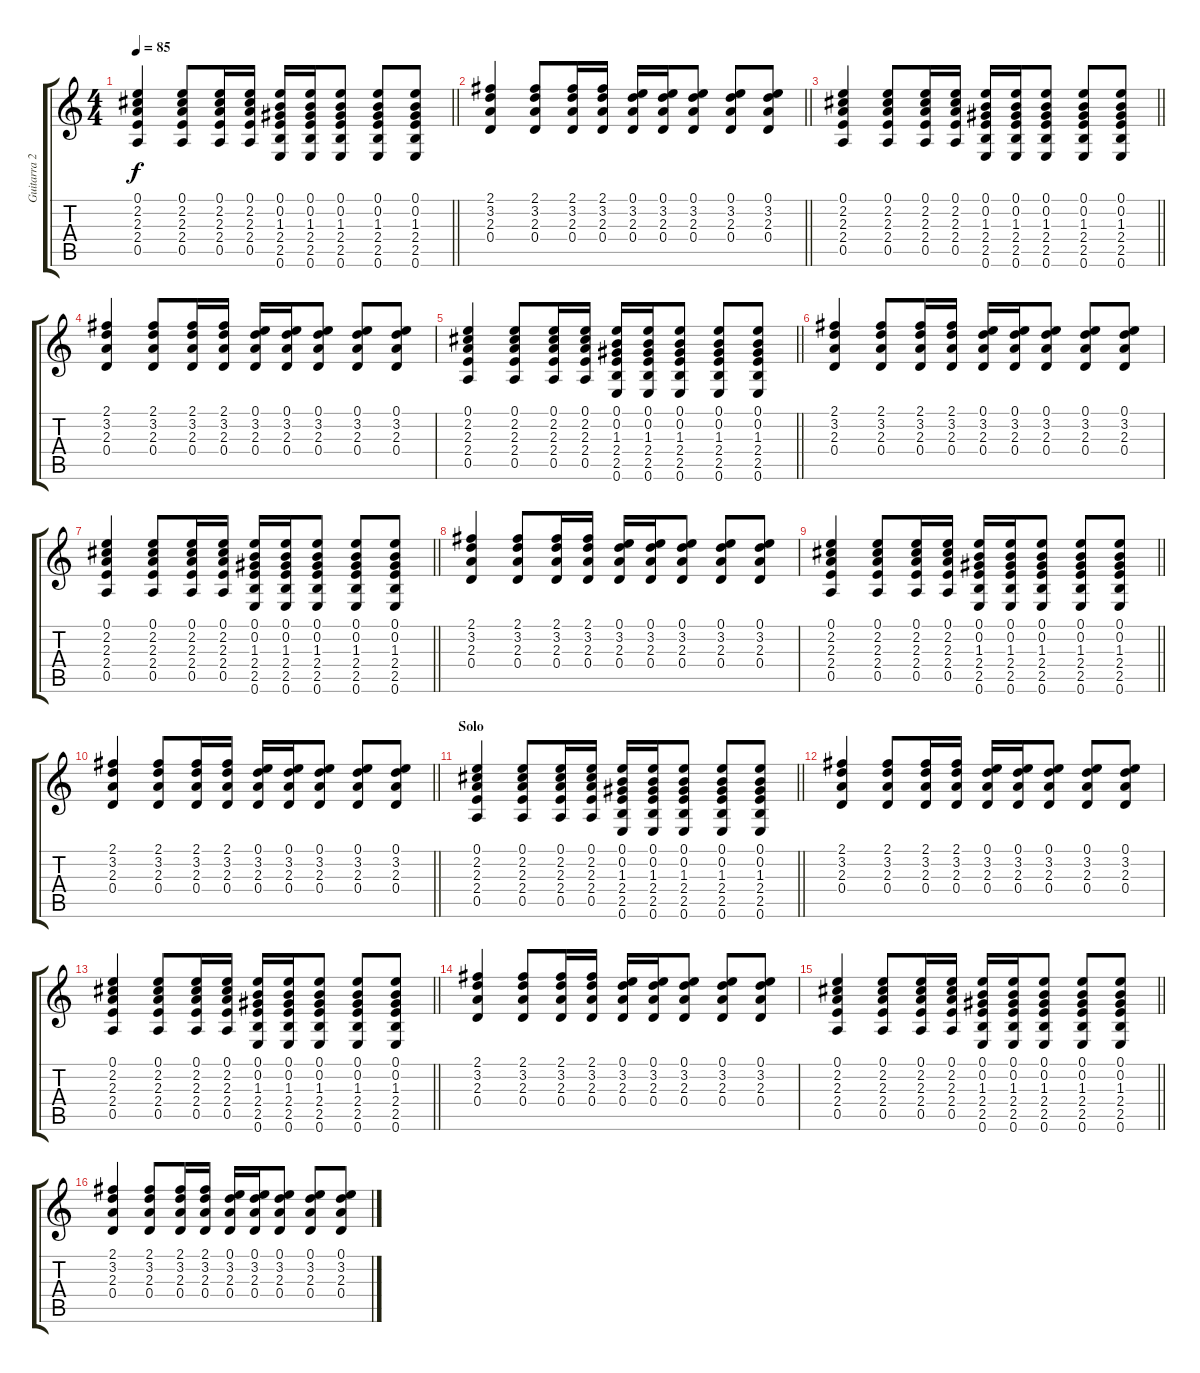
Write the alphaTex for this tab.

\track ("Guitarra 2" "Guitarra 2") {instrument acousticguitarsteel}
\staff {score tabs}
\tuning (E4 B3 G3 D3 A2 E2) {hide}
\ts (4 4)
\tempo 85
\clef g2
\barLineRight lightlight
\ks c
(0.1 2.2 2.3 2.4 0.5).4{dy f} (0.1 2.2 2.3 2.4 0.5).8 (0.1 2.2 2.3 2.4 0.5).16 (0.1 2.2 2.3 2.4 0.5).16 (0.1 0.2 1.3 2.4 2.5 0.6).16 (0.1 0.2 1.3 2.4 2.5 0.6).16 (0.1 0.2 1.3 2.4 2.5 0.6).8 (0.1 0.2 1.3 2.4 2.5 0.6).8 (0.1 0.2 1.3 2.4 2.5 0.6).8 |
\barLineRight lightlight
(2.1 3.2 2.3 0.4).4 (2.1 3.2 2.3 0.4).8 (2.1 3.2 2.3 0.4).16 (2.1 3.2 2.3 0.4).16 (0.1 3.2 2.3 0.4).16 (0.1 3.2 2.3 0.4).16 (0.1 3.2 2.3 0.4).8 (0.1 3.2 2.3 0.4).8 (0.1 3.2 2.3 0.4).8 |
\section ("" "")
\barLineRight lightlight
(0.1 2.2 2.3 2.4 0.5).4 (0.1 2.2 2.3 2.4 0.5).8 (0.1 2.2 2.3 2.4 0.5).16 (0.1 2.2 2.3 2.4 0.5).16 (0.1 0.2 1.3 2.4 2.5 0.6).16 (0.1 0.2 1.3 2.4 2.5 0.6).16 (0.1 0.2 1.3 2.4 2.5 0.6).8 (0.1 0.2 1.3 2.4 2.5 0.6).8 (0.1 0.2 1.3 2.4 2.5 0.6).8 |
(2.1 3.2 2.3 0.4).4 (2.1 3.2 2.3 0.4).8 (2.1 3.2 2.3 0.4).16 (2.1 3.2 2.3 0.4).16 (0.1 3.2 2.3 0.4).16 (0.1 3.2 2.3 0.4).16 (0.1 3.2 2.3 0.4).8 (0.1 3.2 2.3 0.4).8 (0.1 3.2 2.3 0.4).8 |
\barLineRight lightlight
(0.1 2.2 2.3 2.4 0.5).4 (0.1 2.2 2.3 2.4 0.5).8 (0.1 2.2 2.3 2.4 0.5).16 (0.1 2.2 2.3 2.4 0.5).16 (0.1 0.2 1.3 2.4 2.5 0.6).16 (0.1 0.2 1.3 2.4 2.5 0.6).16 (0.1 0.2 1.3 2.4 2.5 0.6).8 (0.1 0.2 1.3 2.4 2.5 0.6).8 (0.1 0.2 1.3 2.4 2.5 0.6).8 |
(2.1 3.2 2.3 0.4).4 (2.1 3.2 2.3 0.4).8 (2.1 3.2 2.3 0.4).16 (2.1 3.2 2.3 0.4).16 (0.1 3.2 2.3 0.4).16 (0.1 3.2 2.3 0.4).16 (0.1 3.2 2.3 0.4).8 (0.1 3.2 2.3 0.4).8 (0.1 3.2 2.3 0.4).8 |
\barLineRight lightlight
(0.1 2.2 2.3 2.4 0.5).4 (0.1 2.2 2.3 2.4 0.5).8 (0.1 2.2 2.3 2.4 0.5).16 (0.1 2.2 2.3 2.4 0.5).16 (0.1 0.2 1.3 2.4 2.5 0.6).16 (0.1 0.2 1.3 2.4 2.5 0.6).16 (0.1 0.2 1.3 2.4 2.5 0.6).8 (0.1 0.2 1.3 2.4 2.5 0.6).8 (0.1 0.2 1.3 2.4 2.5 0.6).8 |
(2.1 3.2 2.3 0.4).4 (2.1 3.2 2.3 0.4).8 (2.1 3.2 2.3 0.4).16 (2.1 3.2 2.3 0.4).16 (0.1 3.2 2.3 0.4).16 (0.1 3.2 2.3 0.4).16 (0.1 3.2 2.3 0.4).8 (0.1 3.2 2.3 0.4).8 (0.1 3.2 2.3 0.4).8 |
\barLineRight lightlight
(0.1 2.2 2.3 2.4 0.5).4 (0.1 2.2 2.3 2.4 0.5).8 (0.1 2.2 2.3 2.4 0.5).16 (0.1 2.2 2.3 2.4 0.5).16 (0.1 0.2 1.3 2.4 2.5 0.6).16 (0.1 0.2 1.3 2.4 2.5 0.6).16 (0.1 0.2 1.3 2.4 2.5 0.6).8 (0.1 0.2 1.3 2.4 2.5 0.6).8 (0.1 0.2 1.3 2.4 2.5 0.6).8 |
\barLineRight lightlight
(2.1 3.2 2.3 0.4).4 (2.1 3.2 2.3 0.4).8 (2.1 3.2 2.3 0.4).16 (2.1 3.2 2.3 0.4).16 (0.1 3.2 2.3 0.4).16 (0.1 3.2 2.3 0.4).16 (0.1 3.2 2.3 0.4).8 (0.1 3.2 2.3 0.4).8 (0.1 3.2 2.3 0.4).8 |
\section ("" "Solo")
\barLineRight lightlight
(0.1 2.2 2.3 2.4 0.5).4 (0.1 2.2 2.3 2.4 0.5).8 (0.1 2.2 2.3 2.4 0.5).16 (0.1 2.2 2.3 2.4 0.5).16 (0.1 0.2 1.3 2.4 2.5 0.6).16 (0.1 0.2 1.3 2.4 2.5 0.6).16 (0.1 0.2 1.3 2.4 2.5 0.6).8 (0.1 0.2 1.3 2.4 2.5 0.6).8 (0.1 0.2 1.3 2.4 2.5 0.6).8 |
(2.1 3.2 2.3 0.4).4 (2.1 3.2 2.3 0.4).8 (2.1 3.2 2.3 0.4).16 (2.1 3.2 2.3 0.4).16 (0.1 3.2 2.3 0.4).16 (0.1 3.2 2.3 0.4).16 (0.1 3.2 2.3 0.4).8 (0.1 3.2 2.3 0.4).8 (0.1 3.2 2.3 0.4).8 |
\barLineRight lightlight
(0.1 2.2 2.3 2.4 0.5).4 (0.1 2.2 2.3 2.4 0.5).8 (0.1 2.2 2.3 2.4 0.5).16 (0.1 2.2 2.3 2.4 0.5).16 (0.1 0.2 1.3 2.4 2.5 0.6).16 (0.1 0.2 1.3 2.4 2.5 0.6).16 (0.1 0.2 1.3 2.4 2.5 0.6).8 (0.1 0.2 1.3 2.4 2.5 0.6).8 (0.1 0.2 1.3 2.4 2.5 0.6).8 |
(2.1 3.2 2.3 0.4).4 (2.1 3.2 2.3 0.4).8 (2.1 3.2 2.3 0.4).16 (2.1 3.2 2.3 0.4).16 (0.1 3.2 2.3 0.4).16 (0.1 3.2 2.3 0.4).16 (0.1 3.2 2.3 0.4).8 (0.1 3.2 2.3 0.4).8 (0.1 3.2 2.3 0.4).8 |
\barLineRight lightlight
(0.1 2.2 2.3 2.4 0.5).4 (0.1 2.2 2.3 2.4 0.5).8 (0.1 2.2 2.3 2.4 0.5).16 (0.1 2.2 2.3 2.4 0.5).16 (0.1 0.2 1.3 2.4 2.5 0.6).16 (0.1 0.2 1.3 2.4 2.5 0.6).16 (0.1 0.2 1.3 2.4 2.5 0.6).8 (0.1 0.2 1.3 2.4 2.5 0.6).8 (0.1 0.2 1.3 2.4 2.5 0.6).8 |
(2.1 3.2 2.3 0.4).4 (2.1 3.2 2.3 0.4).8 (2.1 3.2 2.3 0.4).16 (2.1 3.2 2.3 0.4).16 (0.1 3.2 2.3 0.4).16 (0.1 3.2 2.3 0.4).16 (0.1 3.2 2.3 0.4).8 (0.1 3.2 2.3 0.4).8 (0.1 3.2 2.3 0.4).8
